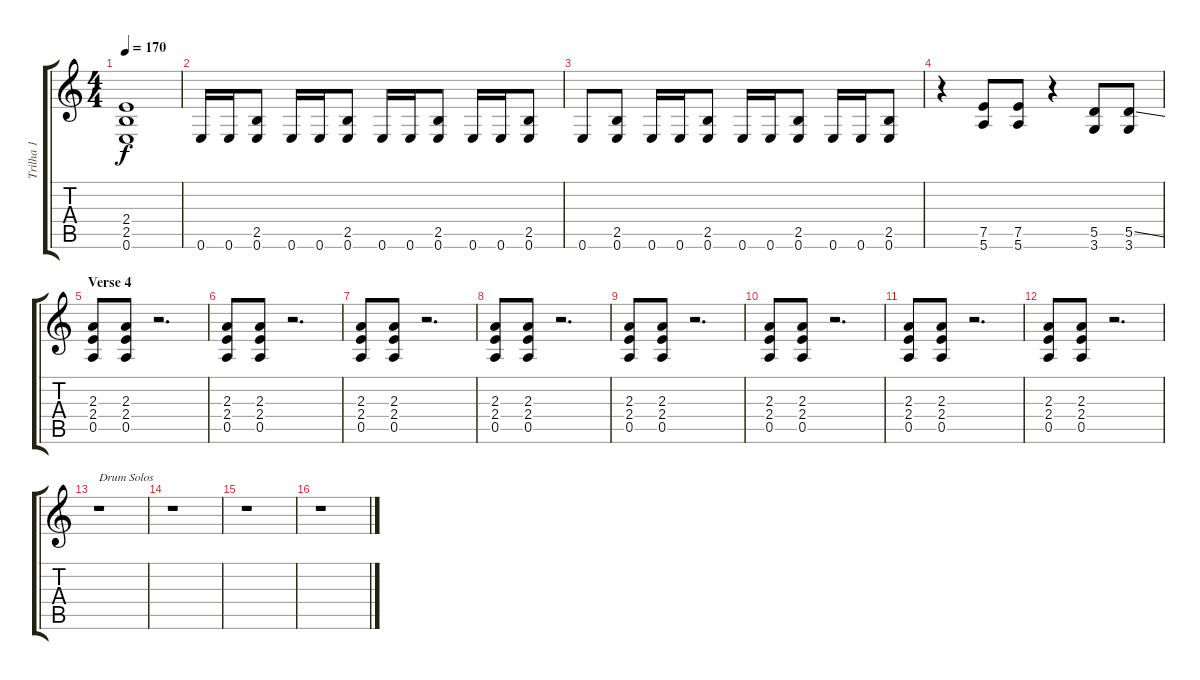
\track ("Trilha 1" "Trilha 1") {instrument distortionguitar}
\staff {score tabs}
\tuning (E4 B3 G3 D3 A2 E2) {hide}
\ts (4 4)
\tempo 170
\clef g2
\ks c
(2.4 2.5 0.6).1{dy f} |
0.6.16 0.6.16 (2.5 0.6).8 0.6.16 0.6.16 (2.5 0.6).8 0.6.16 0.6.16 (2.5 0.6).8 0.6.16 0.6.16 (2.5 0.6).8 |
0.6.8 (2.5 0.6).8 0.6.16 0.6.16 (2.5 0.6).8 0.6.16 0.6.16 (2.5 0.6).8 0.6.16 0.6.16 (2.5 0.6).8 |
r.4 (7.5 5.6).8 (7.5 5.6).8 r.4 (5.5 3.6).8 (5.5{ss} 3.6).8 |
\section ("" "Verse 4")
(2.3 2.4 0.5).8 (2.3 2.4 0.5).8 r.2{d} |
(2.3 2.4 0.5).8 (2.3 2.4 0.5).8 r.2{d} |
(2.3 2.4 0.5).8 (2.3 2.4 0.5).8 r.2{d} |
(2.3 2.4 0.5).8 (2.3 2.4 0.5).8 r.2{d} |
(2.3 2.4 0.5).8 (2.3 2.4 0.5).8 r.2{d} |
(2.3 2.4 0.5).8 (2.3 2.4 0.5).8 r.2{d} |
(2.3 2.4 0.5).8 (2.3 2.4 0.5).8 r.2{d} |
(2.3 2.4 0.5).8 (2.3 2.4 0.5).8 r.2{d} |
r.1{txt "Drum Solos"} |
r.1 |
r.1 |
r.1
